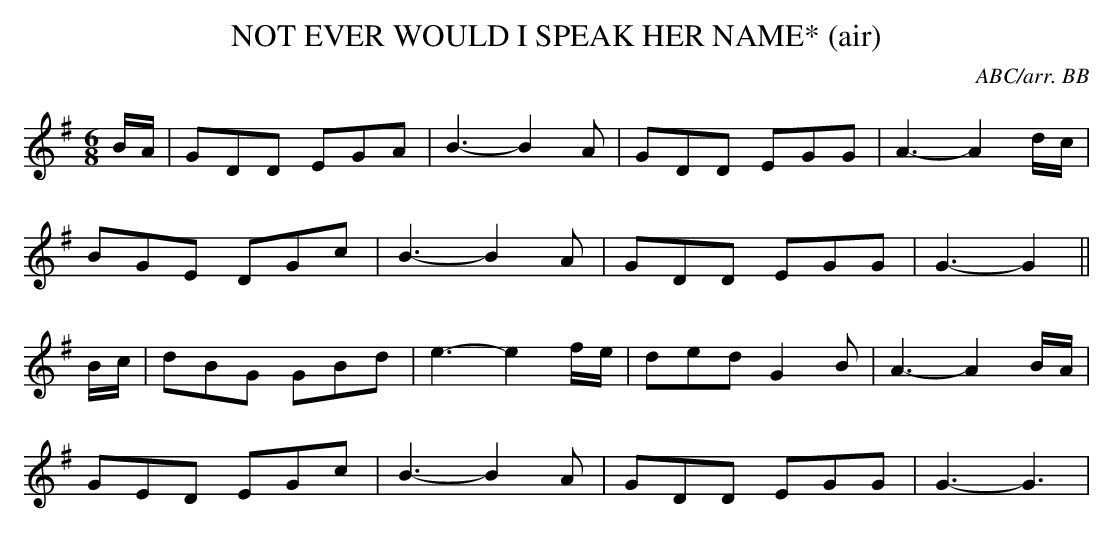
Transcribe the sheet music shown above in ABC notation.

X:1
T:NOT EVER WOULD I SPEAK HER NAME* (air)
C:ABC/arr. BB
this slightly from the source version.
M:6/8
L:1/8
K:G % source key Ab
B/A/|GDD EGA|B3-B2A|GDD EGG|A3-A2d/c/|
BGE DGc|B3-B2A|GDD EGG|G3-G2 ||
B/c/|dBG GBd|e3-e2f/e/|ded G2B|A3-A2B/A/|
GED EGc|B3-B2A|GDD EGG|G3-G3 |
